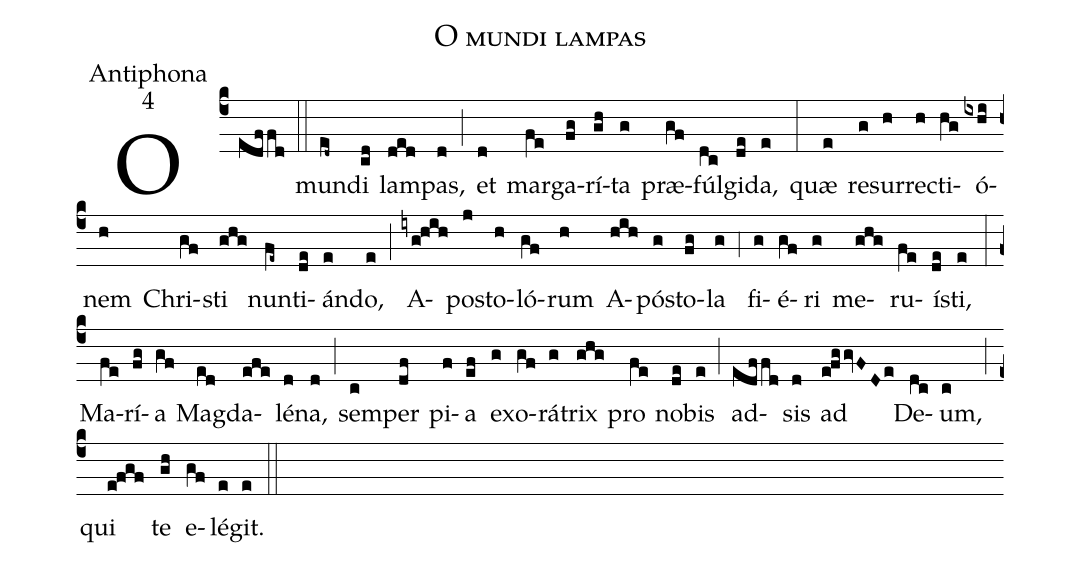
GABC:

name:O mundi lampas;
office-part:Antiphona;
mode:4;
%%
(c4) O(edffd) (::)
mun(ed~)di(cd) lam(ded)pas,(d) (;) et(d) mar(fe)ga(fg)rí(gh)ta(g) præ(gf)fúl(dc)gi(de)da,(e) (:)
quæ(e) re(g)sur(h)re(h)cti(hg)ó(ixhi)nem(h) Chri(gf)sti(ghg) nun(fe~)ti(de)án(e)do,(e) (;) A(iyg!hih)po(j)sto(h)ló(gf)rum(h) A(hih)pó(g)sto(fg)la(g) (,4) fi(g)é(gf)ri(g) me(ghg)ru(fe)í(de)sti,(e) (:)
Ma(fe)rí(fg)a(gf) Mag(ed)da(efe)lé(d)na,(d) (;) sem(c)per(df) pi(f)a(ef) ex(g)o(gf)rá(g)trix(ghg) pro(fe) no(de)bis(e) (;) ad(edffd)sis(d) ad(e!fggvFDe) De(dc)um,(c) (;) qui(e!fgf) te(gh) e(gf)lé(e)git.(e) (::)
